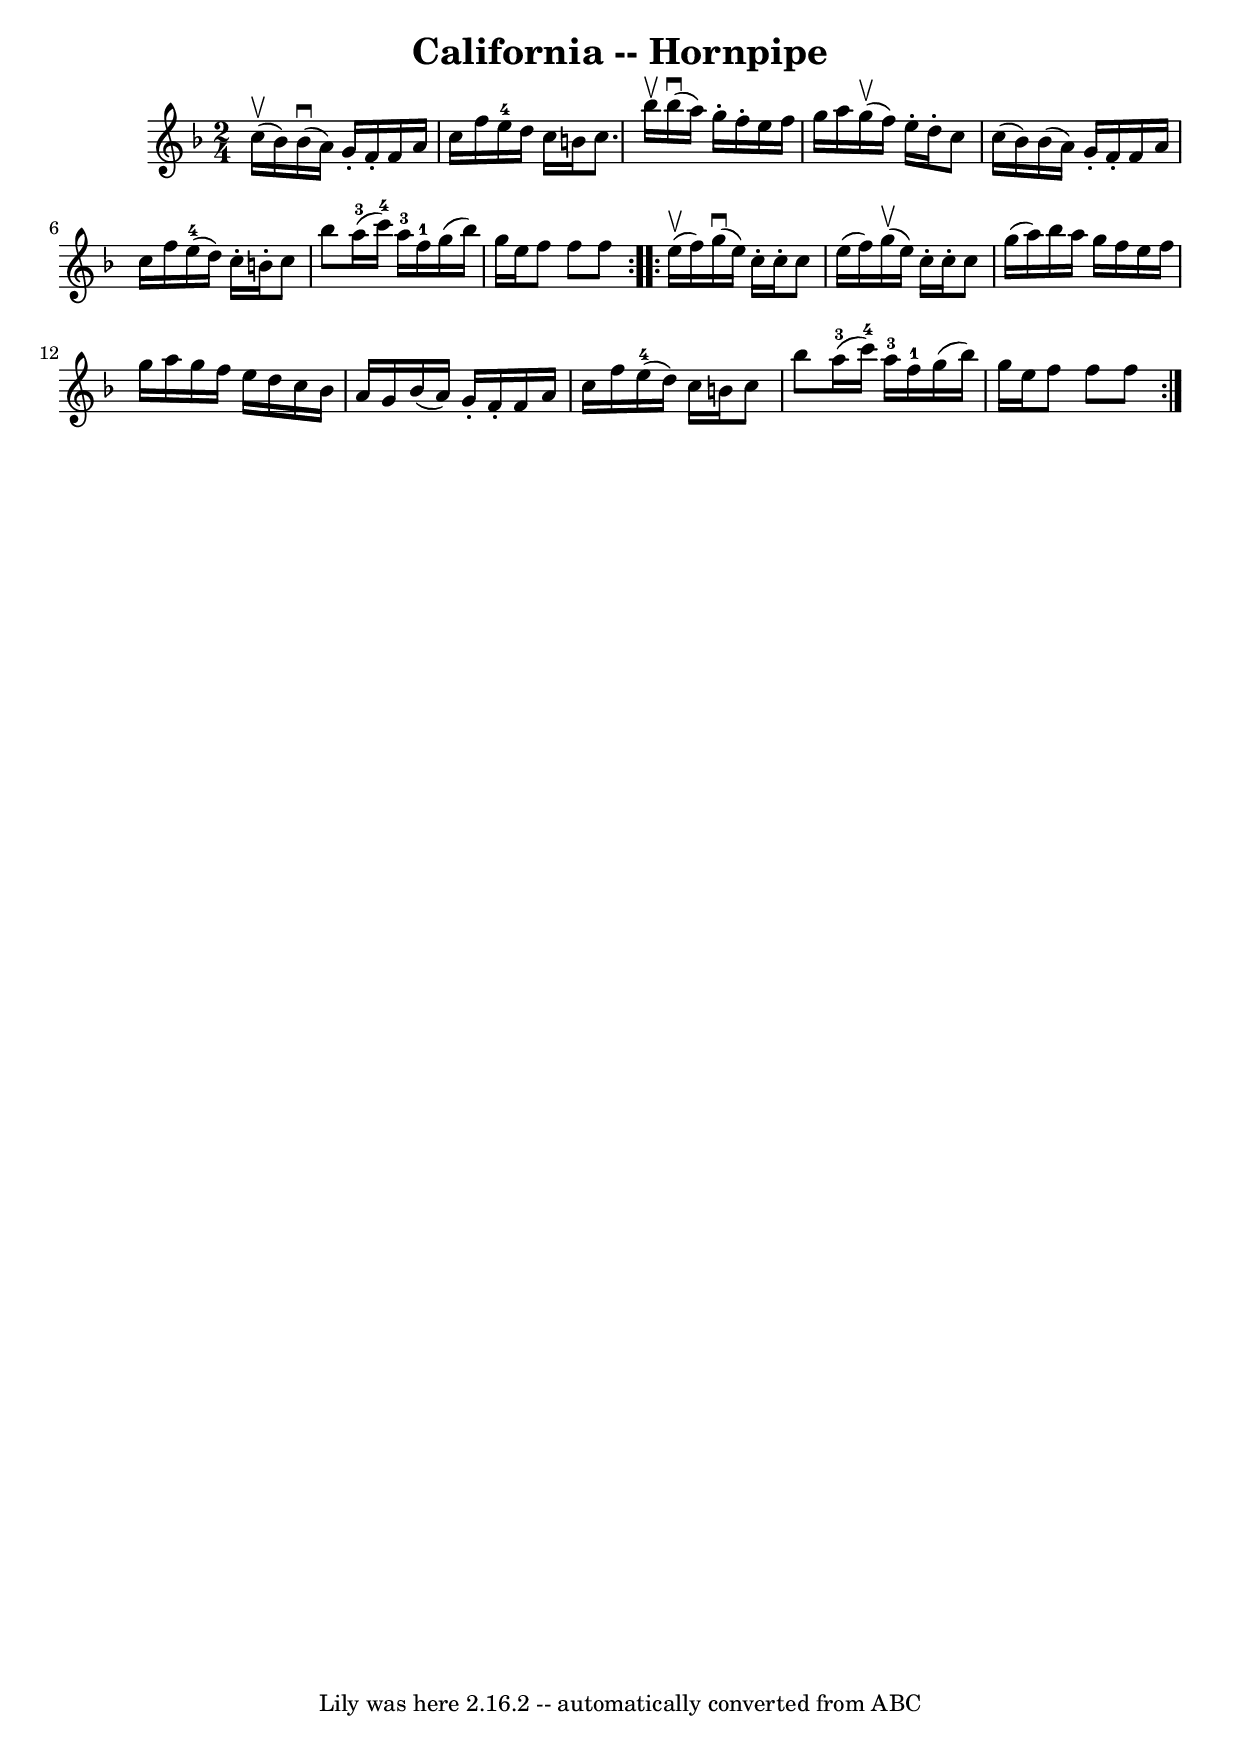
\version "2.16.2"
\include "Mammoth.ily"
\header {
  %% book = "Cole's 1000 Fiddle Tunes"
  crossRefNumber = "1"
  footnotes = ""
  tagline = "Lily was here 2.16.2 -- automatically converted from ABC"
  title = "California -- Hornpipe"

}
voicedefault =  {



  \repeat volta 2 {

    \time 2/4 
    \key f \major
    c''16 (^\upbow bes'16) |
    bes'16 
    (^\downbow a'16) g'16 -. f'16 -. f'16 a'16 c''16 f''16  
    |
    e''16-4 d''16 c''16 b'16 c''8. bes''16^\upbow 
    |
    bes''16 (^\downbow a''16) g''16 -. f''16 -. e''16    
    f''16 g''16 a''16  |
    g''16 (^\upbow f''16) e''16 -.   
    d''16 -. c''8 c''16 (bes'16) |
    bes'16 (a'16) g'16 
    -. f'16 -. f'16 a'16 c''16 f''16  |
    e''16-4(d''16 
    ) c''16 -. b'16 -. c''8 bes''8  |
    a''16-3(c'''16 
    -4) a''16-3 f''16-1 g''16 (bes''16) g''16 e''16  
    |
    f''8 f''8 f''8  
  }     
  \repeat volta 2 {
    e''16 (^\upbow   
    f''16) |
    g''16 (^\downbow e''16) c''16 -. c''16 -.   
    c''8 e''16 (f''16) |
    g''16 (^\upbow e''16) c''16 -.  
    c''16 -. c''8 g''16 (a''16) |
    bes''16 a''16 g''16  
    f''16 e''16 f''16 g''16 a''16  |
    g''16 f''16 e''16 
    d''16 c''16 bes'16 a'16 g'16  |
    bes'16 (a'16)   
    g'16 -. f'16 -. f'16 a'16 c''16 f''16  |
    e''16-4(
    d''16) c''16 b'16 c''8 bes''8  |
    a''16-3(
    c'''16-4) a''16-3 f''16-1 g''16 (bes''16) g''16    
    e''16  |
    f''8 f''8 f''8  
  }   

}

\score{
  <<

    \context Staff="default"
    {
      \voicedefault 
      
    }

  >>
  \layout {
    
  }
  \midi {
  }

}
